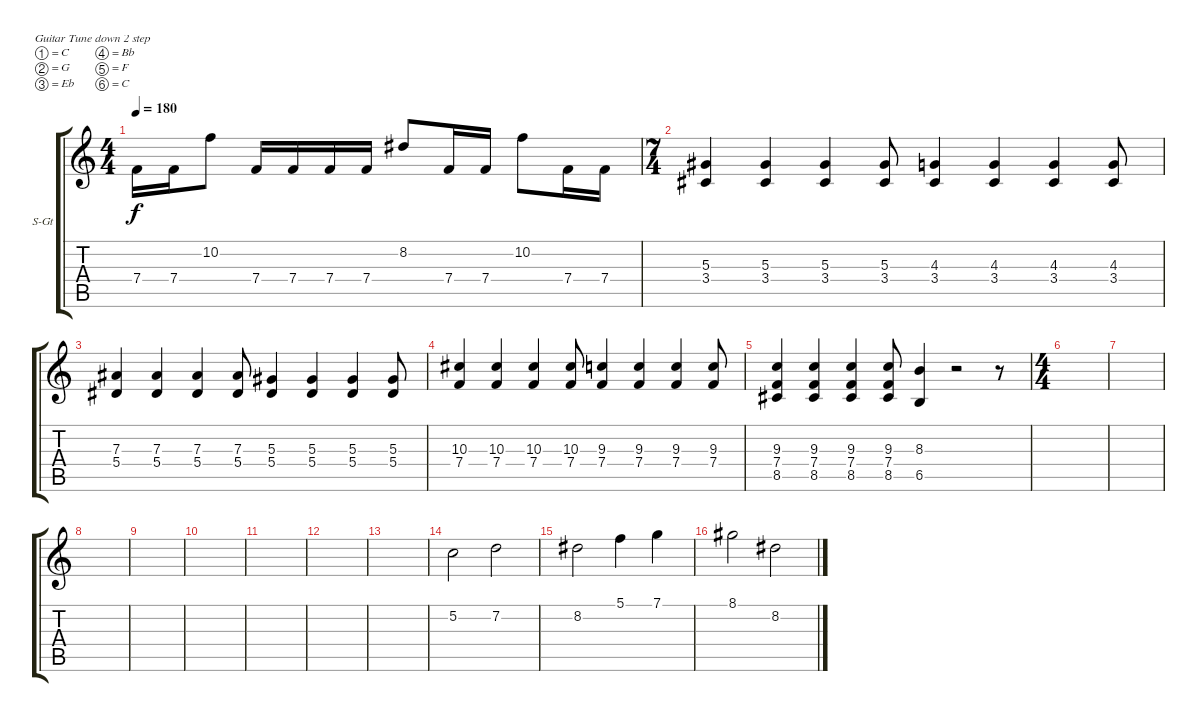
\bracketExtendMode groupsimilarinstruments
\firstSystemTrackNameOrientation horizontal
\otherSystemsTrackNameOrientation horizontal
\track ("Guitar 2" "S-Gt") {instrument acousticguitarsteel}
\staff {score tabs}
\tuning (C4 G3 Eb3 Bb2 F2 C2)
\ts (4 4)
\tempo 180
\clef g2
\ks c
7.4.16{dy f} 7.4.16 10.2.8 7.4.16 7.4.16 7.4.16 7.4.16 8.2.8 7.4.16 7.4.16 10.2.8 7.4.16 7.4.16 |
\ts (7 4)
(3.4 5.3).4 (3.4 5.3).4 (3.4 5.3).4 (3.4 5.3).8 (3.4 4.3).4 (3.4 4.3).4 (3.4 4.3).4 (3.4 4.3).8 |
(5.4 7.3).4 (5.4 7.3).4 (5.4 7.3).4 (5.4 7.3).8 (5.4 5.3).4 (5.4 5.3).4 (5.4 5.3).4 (5.4 5.3).8 |
(7.4 10.3).4 (7.4 10.3).4 (7.4 10.3).4 (7.4 10.3).8 (7.4 9.3).4 (7.4 9.3).4 (7.4 9.3).4 (7.4 9.3).8 |
(8.5 7.4 9.3).4 (9.3 7.4 8.5).4 (9.3 7.4 8.5).4 (9.3 7.4 8.5).8 (8.3 6.5).4 r.2 r.8 |
\ts (4 4)
|
|
|
|
|
|
|
|
5.2.2 7.2.2 |
8.2.2 5.1.4 7.1.4 |
8.1.2 8.2.2
